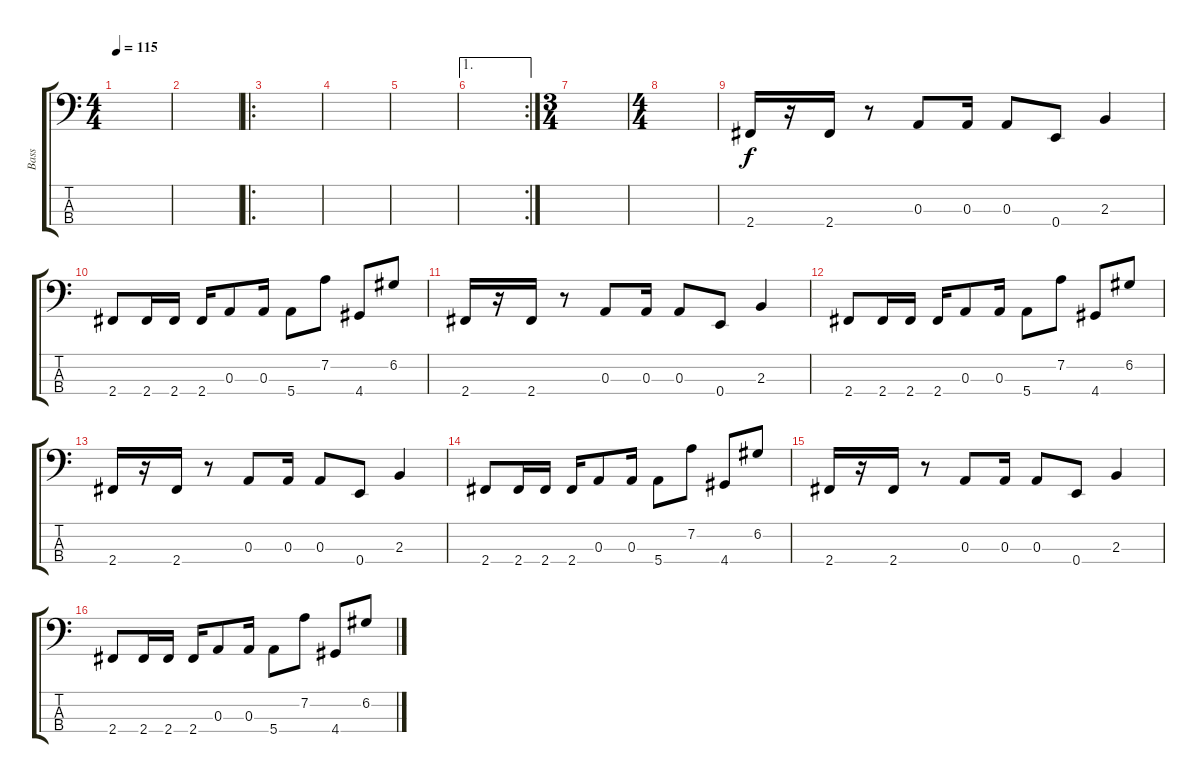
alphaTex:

\track ("Bass" "Bass") {instrument electricbasspick}
\staff {score tabs}
\tuning (G2 D2 A1 E1) {hide}
\ts (4 4)
\tempo 115
\clef f4
\ks c
|
|
\ro
|
|
|
\ae 1
\rc 2
|
\ts (3 4)
|
\ts (4 4)
|
2.4.16 r.16 2.4.16 r.8 0.3.8 0.3.16 0.3.8 0.4.8 2.3.4 |
2.4.8 2.4.16 2.4.16 2.4.16 0.3.8 0.3.16 5.4.8 7.2.8 4.4.8 6.2.8 |
2.4.16 r.16 2.4.16 r.8 0.3.8 0.3.16 0.3.8 0.4.8 2.3.4 |
2.4.8 2.4.16 2.4.16 2.4.16 0.3.8 0.3.16 5.4.8 7.2.8 4.4.8 6.2.8 |
2.4.16 r.16 2.4.16 r.8 0.3.8 0.3.16 0.3.8 0.4.8 2.3.4 |
2.4.8 2.4.16 2.4.16 2.4.16 0.3.8 0.3.16 5.4.8 7.2.8 4.4.8 6.2.8 |
2.4.16 r.16 2.4.16 r.8 0.3.8 0.3.16 0.3.8 0.4.8 2.3.4 |
2.4.8 2.4.16 2.4.16 2.4.16 0.3.8 0.3.16 5.4.8 7.2.8 4.4.8 6.2.8
